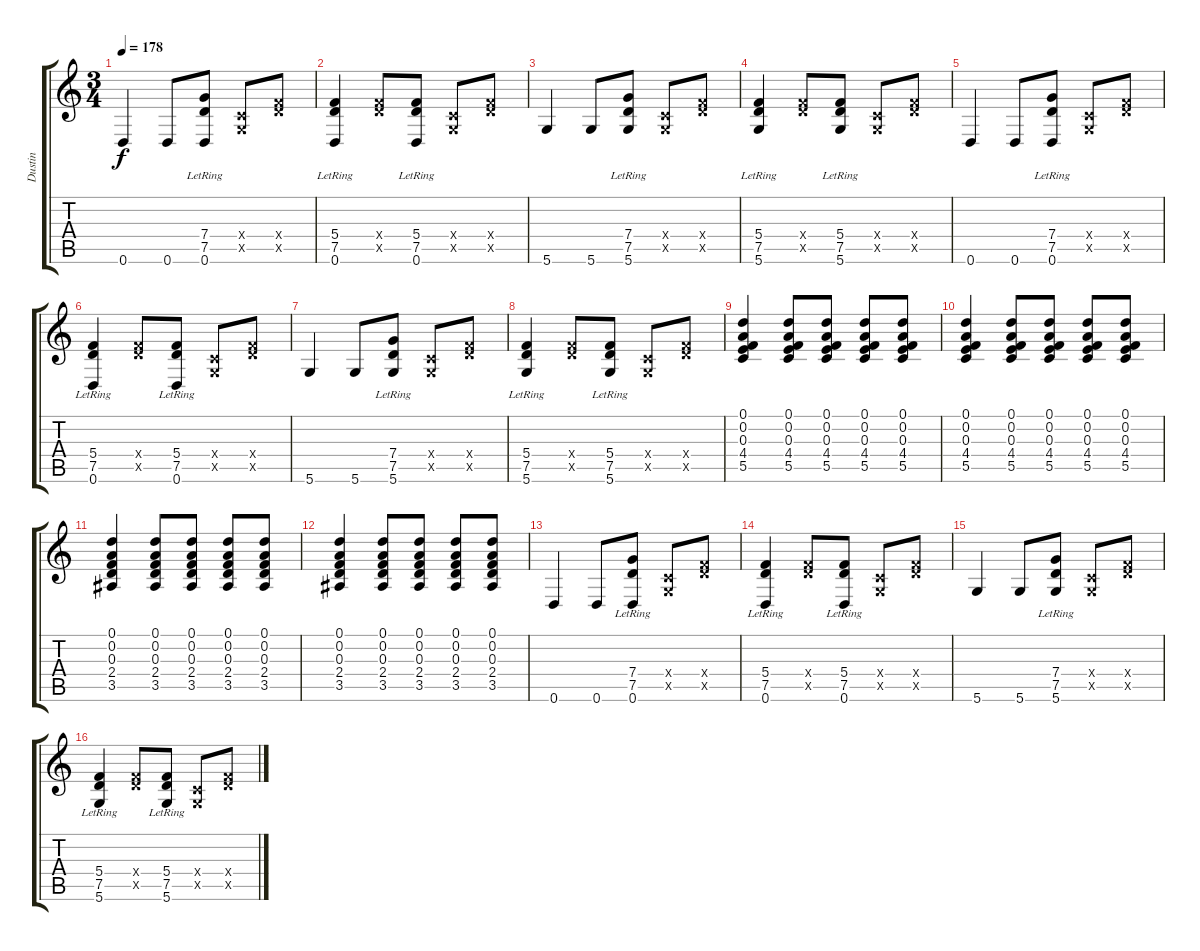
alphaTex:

\track ("Dustin" "Dustin") {instrument electricguitarjazz}
\staff {score tabs}
\tuning (D4 A3 F3 C3 G2 D2) {hide}
\ts (3 4)
\tempo 178
\clef g2
\ks c
0.6.4{dy f} 0.6.8 (7.4 7.5 0.6{lr}).8 (0.4{x} 0.5{x}).8 (5.4{x} 7.5{x}).8 |
(5.4 7.5 0.6{lr}).4 (5.4{x} 7.5{x}).8 (5.4 7.5 0.6{lr}).8 (0.4{x} 0.5{x}).8 (5.4{x} 7.5{x}).8 |
5.6.4 5.6.8 (7.4 7.5 5.6{lr}).8 (0.4{x} 0.5{x}).8 (5.4{x} 7.5{x}).8 |
(5.4 7.5 5.6{lr}).4 (5.4{x} 7.5{x}).8 (5.4 7.5 5.6{lr}).8 (0.4{x} 0.5{x}).8 (5.4{x} 7.5{x}).8 |
0.6.4 0.6.8 (7.4 7.5 0.6{lr}).8 (0.4{x} 0.5{x}).8 (5.4{x} 7.5{x}).8 |
(5.4 7.5 0.6{lr}).4 (5.4{x} 7.5{x}).8 (5.4 7.5 0.6{lr}).8 (0.4{x} 0.5{x}).8 (5.4{x} 7.5{x}).8 |
5.6.4 5.6.8 (7.4 7.5 5.6{lr}).8 (0.4{x} 0.5{x}).8 (5.4{x} 7.5{x}).8 |
(5.4 7.5 5.6{lr}).4 (5.4{x} 7.5{x}).8 (5.4 7.5 5.6{lr}).8 (0.4{x} 0.5{x}).8 (5.4{x} 7.5{x}).8 |
(0.1 0.2 0.3 4.4 5.5).4{instrument electricguitarjazz} (0.1 0.2 0.3 4.4 5.5).8 (0.1 0.2 0.3 4.4 5.5).8 (0.1 0.2 0.3 4.4 5.5).8 (0.1 0.2 0.3 4.4 5.5).8 |
(0.1 0.2 0.3 4.4 5.5).4 (0.1 0.2 0.3 4.4 5.5).8 (0.1 0.2 0.3 4.4 5.5).8 (0.1 0.2 0.3 4.4 5.5).8 (0.1 0.2 0.3 4.4 5.5).8 |
(0.1 0.2 0.3 2.4 3.5).4 (0.1 0.2 0.3 2.4 3.5).8 (0.1 0.2 0.3 2.4 3.5).8 (0.1 0.2 0.3 2.4 3.5).8 (0.1 0.2 0.3 2.4 3.5).8 |
(0.1 0.2 0.3 2.4 3.5).4 (0.1 0.2 0.3 2.4 3.5).8 (0.1 0.2 0.3 2.4 3.5).8 (0.1 0.2 0.3 2.4 3.5).8 (0.1 0.2 0.3 2.4 3.5).8 |
0.6.4{instrument electricguitarjazz} 0.6.8 (7.4 7.5 0.6{lr}).8 (0.4{x} 0.5{x}).8 (5.4{x} 7.5{x}).8 |
(5.4 7.5 0.6{lr}).4 (5.4{x} 7.5{x}).8 (5.4 7.5 0.6{lr}).8 (0.4{x} 0.5{x}).8 (5.4{x} 7.5{x}).8 |
5.6.4 5.6.8 (7.4 7.5 5.6{lr}).8 (0.4{x} 0.5{x}).8 (5.4{x} 7.5{x}).8 |
(5.4 7.5 5.6{lr}).4 (5.4{x} 7.5{x}).8 (5.4 7.5 5.6{lr}).8 (0.4{x} 0.5{x}).8 (5.4{x} 7.5{x}).8
